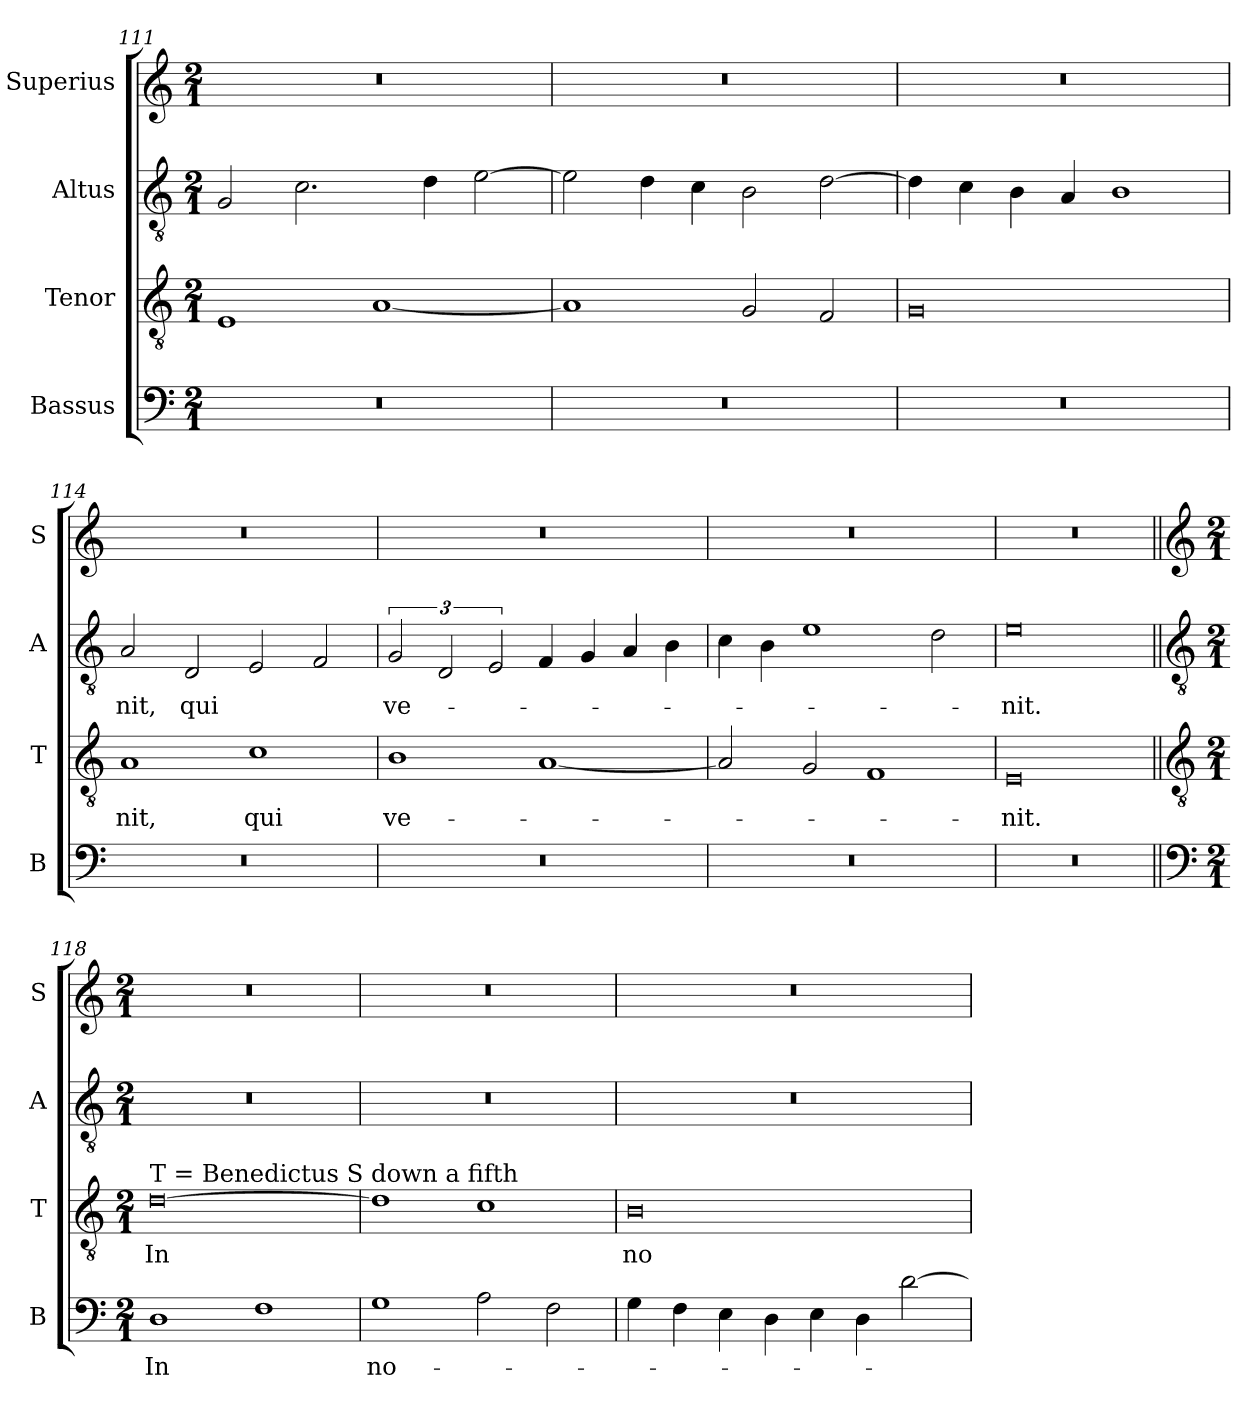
**kern	**text	**kern	**text	**kern	**text	**kern
*part4	*part4	*part3	*part3	*part2	*part2	*part1
*staff4	*staff4	*staff3	*staff3	*staff2	*staff2	*staff1
*I"Bassus	*	*I"Tenor	*	*I"Altus	*	*I"Superius
*I'B	*	*I'T	*	*I'A	*	*I'S
*clefF4	*	*clefGv2	*	*clefGv2	*	*clefG2
*k[]	*	*k[]	*	*k[]	*	*k[]
*M2/1	*	*M2/1	*	*M2/1	*	*M2/1
=111	=111	=111	=111	=111	=111	=111
0r	.	1E	.	2G/	.	0r
.	.	.	.	2.c\	.	.
.	.	[1A	.	.	.	.
.	.	.	.	4d\	.	.
.	.	.	.	[2e\	.	.
=112	=112	=112	=112	=112	=112	=112
0r	.	1A]	.	2e\]	.	0r
.	.	.	.	4d\	.	.
.	.	.	.	4c\	.	.
.	.	2G/	.	2B\	.	.
.	.	2F/	.	[2d\	.	.
=113	=113	=113	=113	=113	=113	=113
0r	.	0G	.	4d\]	.	0r
.	.	.	.	4c\	.	.
.	.	.	.	4B\	.	.
.	.	.	.	4A/	.	.
.	.	.	.	1B	.	.
=114	=114	=114	=114	=114	=114	=114
0r	.	1A	-nit,	2A/	-nit,	0r
.	.	.	.	2D/	qui	.
.	.	1c	qui	2E/	.	.
.	.	.	.	2F/	.	.
=115	=115	=115	=115	=115	=115	=115
0r	.	1B	ve-	3G/	ve-	0r
.	.	.	.	3D/	.	.
.	.	.	.	3E/	.	.
.	.	[1A	.	4F/	.	.
.	.	.	.	4G/	.	.
.	.	.	.	4A/	.	.
.	.	.	.	4B\	.	.
=116	=116	=116	=116	=116	=116	=116
0r	.	2A/]	.	4c\	.	0r
.	.	.	.	4B\	.	.
.	.	2G/	.	1e	.	.
.	.	1F	.	.	.	.
.	.	.	.	2d\	.	.
=117	=117	=117	=117	=117	=117	=117
0r	.	0E	-nit.	0e	-nit.	0r
!!LO:LB:g=z
=118||	=118||	=118||	=118||	=118||	=118||	=118||
*clefF4	*	*clefGv2	*	*clefGv2	*	*clefG2
*k[]	*	*k[]	*	*k[]	*	*k[]
*M2/1	*	*M2/1	*	*M2/1	*	*M2/1
!	!	!LO:TX:a:t=T = Benedictus S down a fifth	!	!	!	!
1D	In	[0d	In	0r	.	0r
1F	.	.	.	.	.	.
=119	=119	=119	=119	=119	=119	=119
1G	no-	1d]	.	0r	.	0r
2A\	.	1c	.	.	.	.
2F\	.	.	.	.	.	.
=120	=120	=120	=120	=120	=120	=120
4G\	.	0B	no-	0r	.	0r
4F\	.	.	.	.	.	.
4E\	.	.	.	.	.	.
4D\	.	.	.	.	.	.
4E\	.	.	.	.	.	.
4D\	.	.	.	.	.	.
[2d\	.	.	.	.	.	.
=	=	=	=	=	=	=
*-	*-	*-	*-	*-	*-	*-
